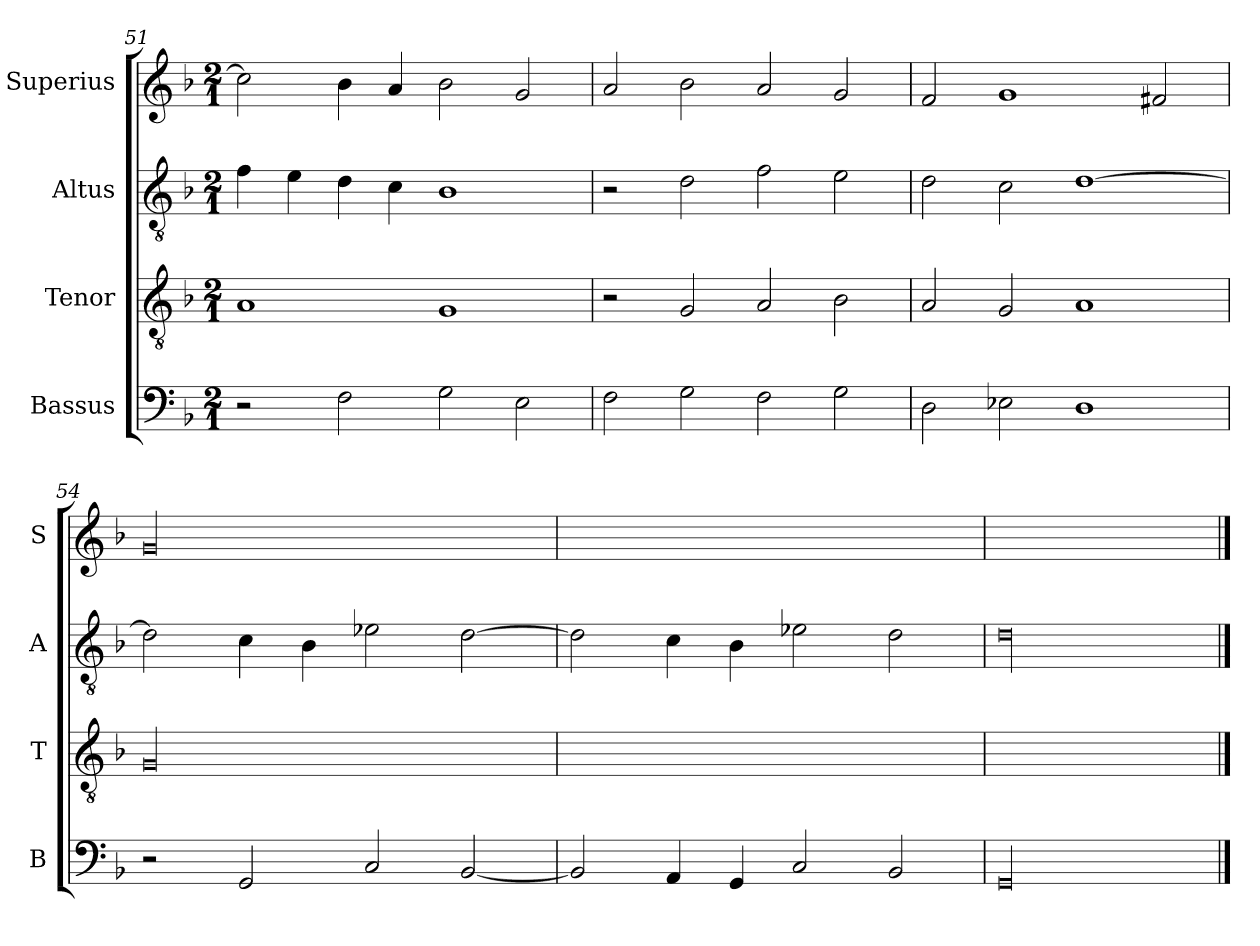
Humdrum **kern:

**kern	**kern	**kern	**kern
*part4	*part3	*part2	*part1
*staff4	*staff3	*staff2	*staff1
*I"Bassus	*I"Tenor	*I"Altus	*I"Superius
*I'B	*I'T	*I'A	*I'S
*clefF4	*clefGv2	*clefGv2	*clefG2
*k[b-]	*k[b-]	*k[b-]	*k[b-]
*M2/1	*M2/1	*M2/1	*M2/1
=51	=51	=51	=51
2r	1A	4f\	2cc\]
.	.	4e\	.
2F\	.	4d\	4b-\
.	.	4c\	4a/
2G\	1G	1B-	2b-\
2E\	.	.	2g/
=52	=52	=52	=52
2F\	2r	2r	2a/
2G\	2G/	2d\	2b-\
2F\	2A/	2f\	2a/
2G\	2B-\	2e\	2g/
=53	=53	=53	=53
2D\	2A/	2d\	2f/
2E-X\	2G/	2c\	1g
1D	1A	[1d	.
.	.	.	2f#X/
=54	=54	=54	=54
!	!LO:N:vis=00	!	!LO:N:vis=00
2r	0G	2d\]	0g
2GG/	.	4c\	.
.	.	4B-\	.
2C/	.	2e-X\	.
[2BB-/	.	[2d\	.
=55	=55	=55	=55
2BB-/]	0Gyy	2d\]	0gyy
4AA/	.	4c\	.
4GG/	.	4B-\	.
2C/	.	2e-X\	.
2BB-/	.	2d\	.
=56	=56	=56	=56
!LO:N:vis=00	!	!LO:N:vis=00	!
0GG	0Gyy	0d	0gyy
==	==	==	==
*-	*-	*-	*-
